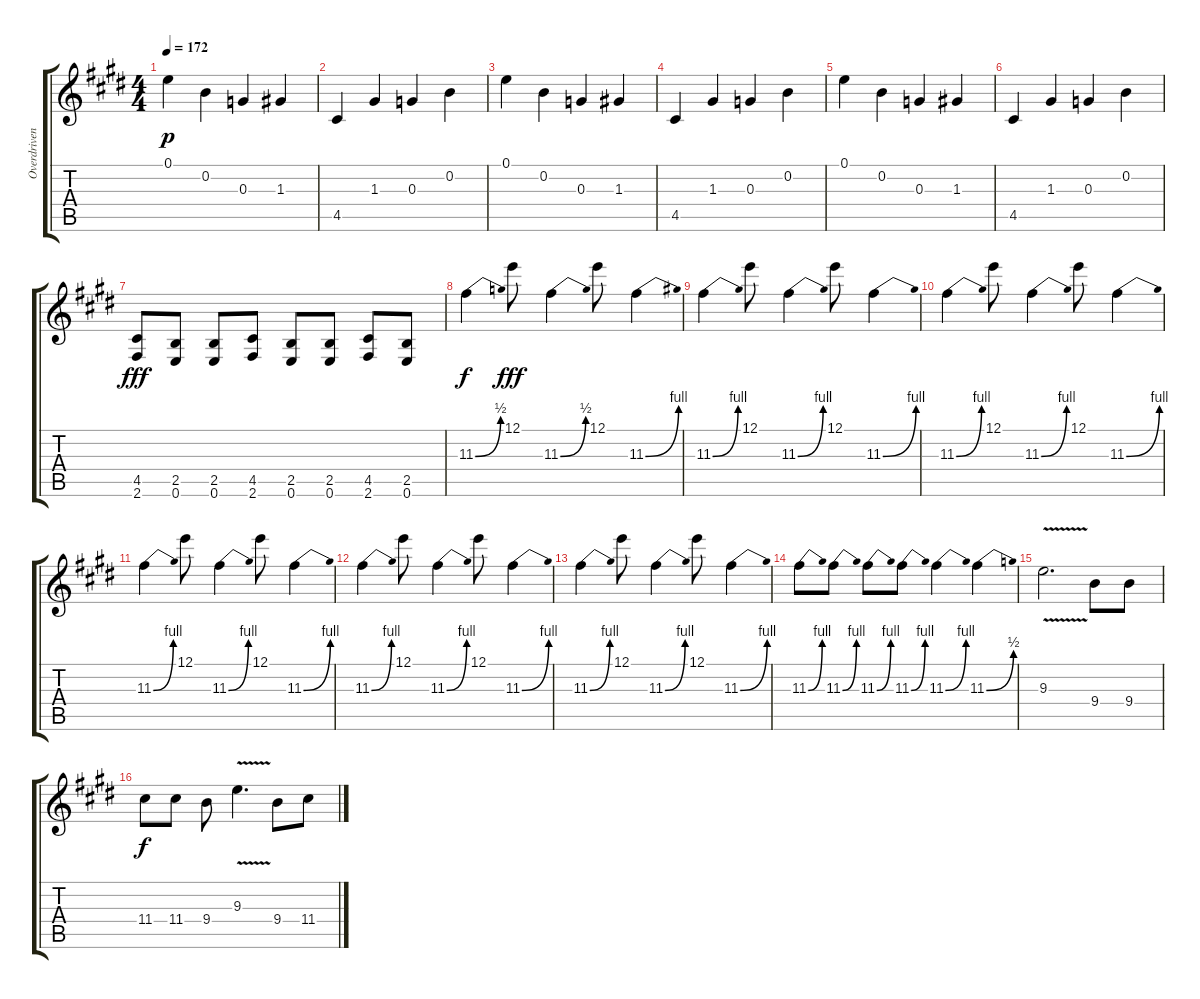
\track ("Overdriven Guitar 2" "Overdriven") {instrument overdrivenguitar}
\staff {score tabs}
\tuning (E4 B3 G3 D3 A2 E2) {hide}
\ts (4 4)
\tempo 172
\clef g2
\ks e
0.1.4{dy p} 0.2.4 0.3.4 1.3.4 |
4.5.4 1.3.4 0.3.4 0.2.4 |
0.1.4 0.2.4 0.3.4 1.3.4 |
4.5.4 1.3.4 0.3.4 0.2.4 |
0.1.4 0.2.4 0.3.4 1.3.4 |
4.5.4 1.3.4 0.3.4 0.2.4 |
(4.5 2.6).8{dy fff volume 12} (2.5 0.6).8 (2.5 0.6).8 (4.5 2.6).8 (2.5 0.6).8 (2.5 0.6).8 (4.5 2.6).8 (2.5 0.6).8 |
11.3{be (bend 0 0 60 2)}.4{dy f volume 14} 12.1.8{dy fff} 11.3{be (bend 0 0 60 2)}.4 12.1.8 11.3{be (bend 0 0 60 4)}.4 |
11.3{be (bend 0 0 60 4)}.4 12.1.8 11.3{be (bend 0 0 60 4)}.4 12.1.8 11.3{be (bend 0 0 60 4)}.4 |
11.3{be (bend 0 0 60 4)}.4 12.1.8 11.3{be (bend 0 0 60 4)}.4 12.1.8 11.3{be (bend 0 0 60 4)}.4 |
11.3{be (bend 0 0 60 4)}.4 12.1.8 11.3{be (bend 0 0 60 4)}.4 12.1.8 11.3{be (bend 0 0 60 4)}.4 |
11.3{be (bend 0 0 60 4)}.4 12.1.8 11.3{be (bend 0 0 60 4)}.4 12.1.8 11.3{be (bend 0 0 60 4)}.4 |
11.3{be (bend 0 0 60 4)}.4 12.1.8 11.3{be (bend 0 0 60 4)}.4 12.1.8 11.3{be (bend 0 0 60 4)}.4 |
11.3{be (bend 0 0 60 4)}.8 11.3{be (bend 0 0 60 4)}.8 11.3{be (bend 0 0 60 4)}.8 11.3{be (bend 0 0 60 4)}.8 11.3{be (bend 0 0 60 4)}.4 11.3{be (bend 0 0 60 2)}.4 |
9.3{v}.2{d} 9.4.8 9.4.8 |
11.4.8{dy f} 11.4.8 9.4.8 9.3{v}.4{d} 9.4.8 11.4.8
